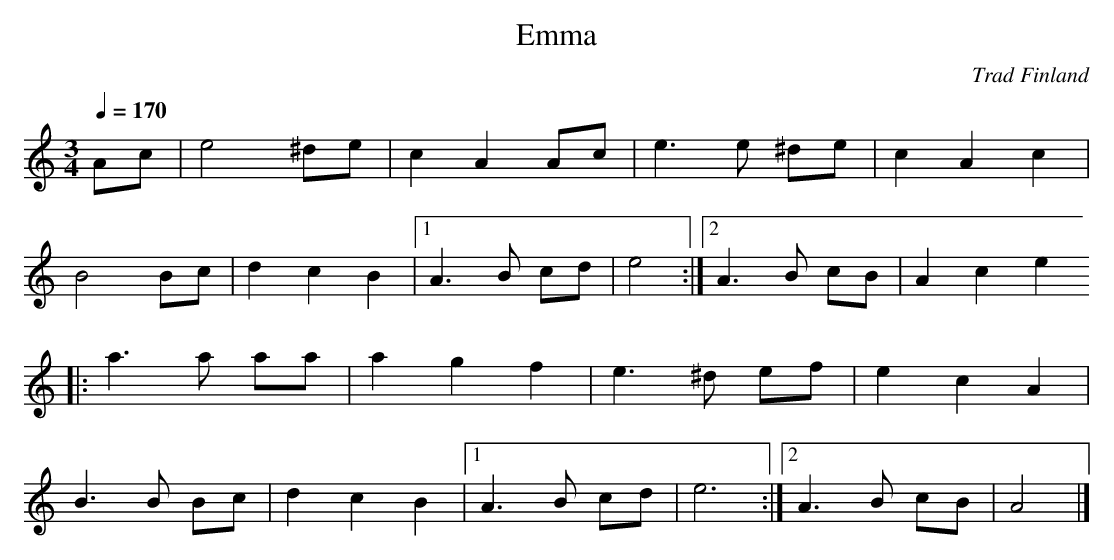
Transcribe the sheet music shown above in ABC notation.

X:1
T:Emma
C:Trad Finland
L:1/8
M:3/4
Q:1/4=170
K:C
Ac|e4^de|c2A2Ac|e3e ^de|c2A2c2|
B4Bc|d2c2B2|[1A3B cd|e4:|[2A3B cB|A2c2e2
|:a3a aa|a2g2f2|e3^d ef|e2c2A2|
B3B Bc|d2c2B2|[1A3B cd|e6:|[2A3B cB|A4|]
